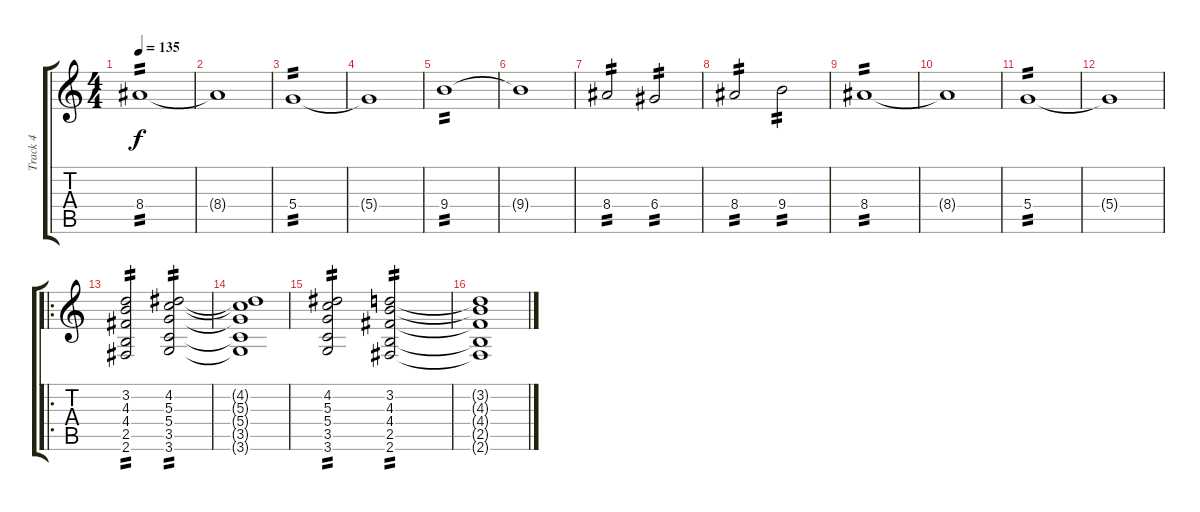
\track ("Track 4" "Track 4") {instrument overdrivenguitar}
\staff {score tabs}
\tuning (E4 B3 G3 D3 A2 E2) {hide}
\ts (4 4)
\tempo 135
\clef g2
\ks c
8.4.1{tp 2 dy f} |
8.4{t}.1 |
5.4.1{tp 2} |
5.4{t}.1 |
9.4.1{tp 2} |
9.4{t}.1 |
8.4.2{tp 2} 6.4.2{tp 2} |
8.4.2{tp 2} 9.4.2{tp 2} |
8.4.1{tp 2} |
8.4{t}.1 |
5.4.1{tp 2} |
5.4{t}.1 |
\ro
(3.2 4.3 4.4 2.5 2.6).2{tp 2} (4.2 5.3 5.4 3.5 3.6).2{tp 2} |
(4.2{t} 5.3{t} 5.4{t} 3.5{t} 3.6{t}).1 |
(4.2 5.3 5.4 3.5 3.6).2{tp 2} (3.2 4.3 4.4 2.5 2.6).2{tp 2} |
(3.2{t} 4.3{t} 4.4{t} 2.5{t} 2.6{t}).1
